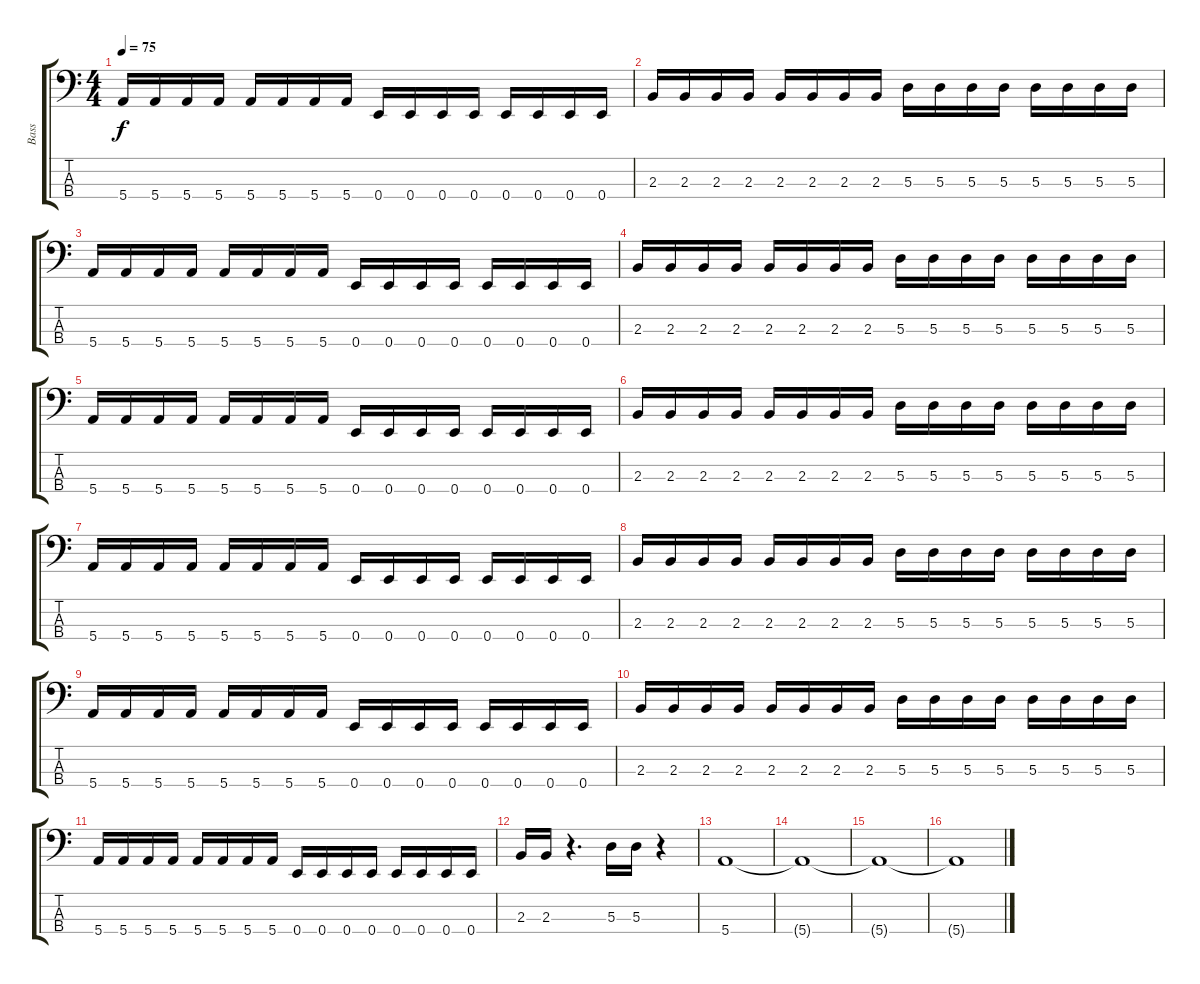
\track ("Bass" "Bass") {instrument electricbassfinger}
\staff {score tabs}
\tuning (G2 D2 A1 E1) {hide}
\ts (4 4)
\tempo 75
\clef f4
\ks c
5.4.16{dy f} 5.4.16 5.4.16 5.4.16 5.4.16 5.4.16 5.4.16 5.4.16 0.4.16 0.4.16 0.4.16 0.4.16 0.4.16 0.4.16 0.4.16 0.4.16 |
2.3.16 2.3.16 2.3.16 2.3.16 2.3.16 2.3.16 2.3.16 2.3.16 5.3.16 5.3.16 5.3.16 5.3.16 5.3.16 5.3.16 5.3.16 5.3.16 |
5.4.16 5.4.16 5.4.16 5.4.16 5.4.16 5.4.16 5.4.16 5.4.16 0.4.16 0.4.16 0.4.16 0.4.16 0.4.16 0.4.16 0.4.16 0.4.16 |
2.3.16 2.3.16 2.3.16 2.3.16 2.3.16 2.3.16 2.3.16 2.3.16 5.3.16 5.3.16 5.3.16 5.3.16 5.3.16 5.3.16 5.3.16 5.3.16 |
5.4.16 5.4.16 5.4.16 5.4.16 5.4.16 5.4.16 5.4.16 5.4.16 0.4.16 0.4.16 0.4.16 0.4.16 0.4.16 0.4.16 0.4.16 0.4.16 |
2.3.16 2.3.16 2.3.16 2.3.16 2.3.16 2.3.16 2.3.16 2.3.16 5.3.16 5.3.16 5.3.16 5.3.16 5.3.16 5.3.16 5.3.16 5.3.16 |
5.4.16 5.4.16 5.4.16 5.4.16 5.4.16 5.4.16 5.4.16 5.4.16 0.4.16 0.4.16 0.4.16 0.4.16 0.4.16 0.4.16 0.4.16 0.4.16 |
2.3.16 2.3.16 2.3.16 2.3.16 2.3.16 2.3.16 2.3.16 2.3.16 5.3.16 5.3.16 5.3.16 5.3.16 5.3.16 5.3.16 5.3.16 5.3.16 |
5.4.16 5.4.16 5.4.16 5.4.16 5.4.16 5.4.16 5.4.16 5.4.16 0.4.16 0.4.16 0.4.16 0.4.16 0.4.16 0.4.16 0.4.16 0.4.16 |
2.3.16 2.3.16 2.3.16 2.3.16 2.3.16 2.3.16 2.3.16 2.3.16 5.3.16 5.3.16 5.3.16 5.3.16 5.3.16 5.3.16 5.3.16 5.3.16 |
5.4.16 5.4.16 5.4.16 5.4.16 5.4.16 5.4.16 5.4.16 5.4.16 0.4.16 0.4.16 0.4.16 0.4.16 0.4.16 0.4.16 0.4.16 0.4.16 |
2.3.16 2.3.16 r.4{d} 5.3.16 5.3.16 r.4 |
5.4.1{volume 0} |
5.4{t}.1 |
5.4{t}.1 |
5.4{t}.1
